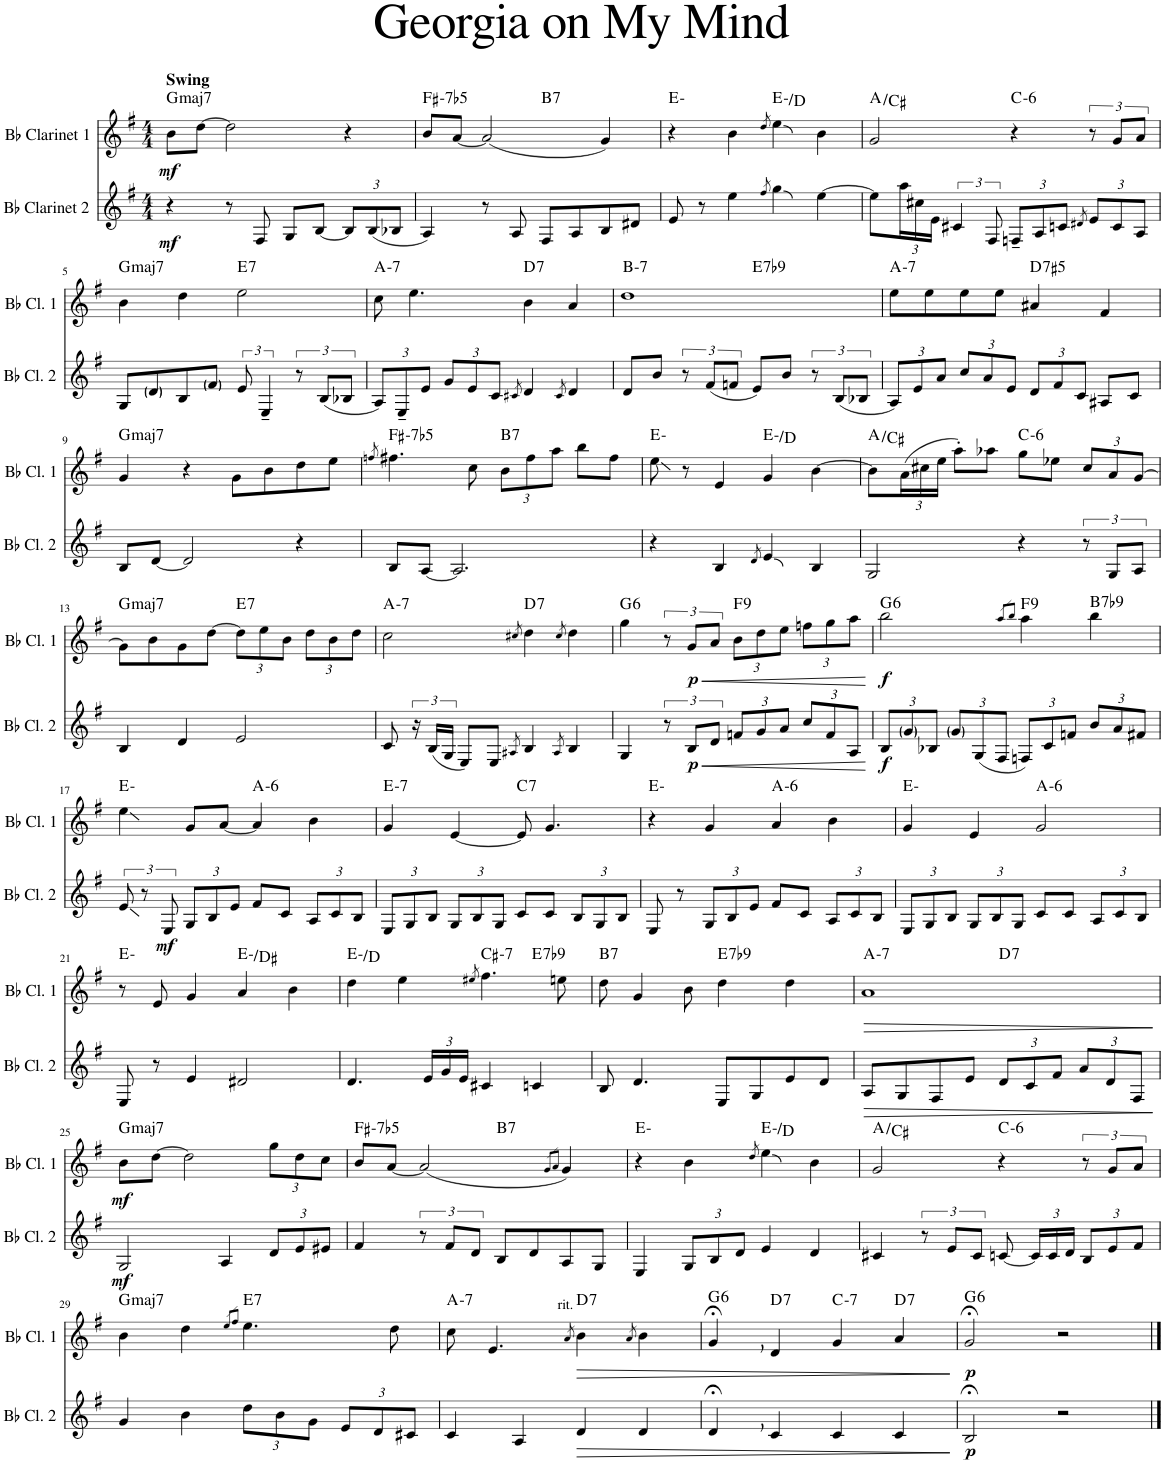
**kern	**dynam	**kern	**dynam	**harte
*part2	*part2	*part1	*part1	*part1
*staff2	*staff2	*staff1	*staff1	*
*I"Bb Clarinet 2	*	*I"Bb Clarinet 1	*	*
*I'Bb Cl. 2	*	*I'Bb Cl. 1	*	*
*clefG2	*	*clefG2	*	*
*Trd1c2	*	*Trd1c2	*	*
*k[f#]	*	*k[f#]	*	*
*M4/4	*	*M4/4	*	*
=1	=1	=1	=1	=1
!	!	!LO:TX:a:B:t=Swing	!	!
!	!LO:DY:b	!	!LO:DY:b	!LO:H:kt=maj7
4r	mf	8b\L	mf	G:maj7
.	.	[8dd\J	.	.
8r	.	2dd\]	.	.
8F#/	.	.	.	.
8G/L	.	.	.	.
[8B/J	.	.	.	.
*Xbrackettup	*	*	*	*
12B/L]	.	4r	.	.
(12B/	.	.	.	.
12B-X/J	.	.	.	.
=2	=2	=2	=2	=2
!	!	!	!	!LO:H:kt=-7b5
*	*	*^	*	*
4A/)	.	8b/L	2ryy	.	F#:hdim7
.	.	[8a/J	.	.	.
8r	.	(2a/]	.	.	.
8A/	.	.	.	.	.
!	!	!	!	!	!LO:H:kt=7
8F#/L	.	.	2ryy	.	B:7
8A/	.	.	.	.	.
8B/	.	4g/)	.	.	.
8d#X/J	.	.	.	.	.
*	*	*v	*v	*	*
=3	=3	=3	=3	=3
8e/	.	4r	.	E:min
8r	.	.	.	.
4ee\	.	4b\	.	.
8qff#/	.	8qdd/	.	.
4gg\	.	4ee\	.	E:min/b7
[4ee\	.	4b\	.	.
=4	=4	=4	=4	=4
8ee\L]	.	2g/	.	A:maj/3
24aa\L	.	.	.	.
24cc#X\	.	.	.	.
24e\JJ	.	.	.	.
*brackettup	*	*	*	*
6c#X/	.	.	.	.
12F#/	.	.	.	.
*Xbrackettup	*	*	*	*
!	!	!	!	!LO:H:kt=6
12Fn~/L	.	4r	.	C:min6
12A/	.	.	.	.
12cn/J	.	.	.	.
8qd#X/	.	.	.	.
12e/L	.	12r	.	.
12c/	.	12g/L	.	.
12A/J	.	12a/J	.	.
!!LO:LB:g=z
=5	=5	=5	=5	=5
!	!	!	!	!LO:H:kt=maj7
8G/L	.	4b\	.	G:maj7
8d/	.	.	.	.
8B/	.	4dd\	.	.
8f#/J	.	.	.	.
*brackettup	*	*	*	*
!	!	!	!	!LO:H:kt=7
12e/	.	2ee\	.	E:7
6E~/	.	.	.	.
12r	.	.	.	.
(12B/L	.	.	.	.
12B-X/J	.	.	.	.
=6	=6	=6	=6	=6
*Xbrackettup	*	*	*	*
!	!	!	!	!LO:H:kt=7
12A/L)	.	8cc\	.	A:min7
12E~/	.	.	.	.
.	.	4.ee\	.	.
12e/J	.	.	.	.
12g/L	.	.	.	.
12e/	.	.	.	.
12c/J	.	.	.	.
8qc#X/	.	.	.	.
!	!	!	!	!LO:H:kt=7
4d/	.	4b\	.	D:7
8qc#/	.	.	.	.
4d/	.	4a/	.	.
=7	=7	=7	=7	=7
!	!	!	!	!LO:H:kt=7
*	*	*^	*	*
8d/L	.	1dd	2ryy	.	B:min7
8b/J	.	.	.	.	.
*brackettup	*	*	*	*	*
12r	.	.	.	.	.
(12f#/L	.	.	.	.	.
12fn/J	.	.	.	.	.
!	!	!	!	!	!LO:H:kt=7
8e/L)	.	.	2ryy	.	E:7(b9)
8b/J	.	.	.	.	.
12r	.	.	.	.	.
(12B/L	.	.	.	.	.
12B-X/J	.	.	.	.	.
*	*	*v	*v	*	*
=8	=8	=8	=8	=8
*Xbrackettup	*	*	*	*
*	*	*^	*	*
!	!	!	!	!	!LO:H:kt=7
*	*	*v	*v	*	*
12A/L)	.	8ee\L	.	A:min7
12e/	.	.	.	.
.	.	8ee\	.	.
12a/J	.	.	.	.
12cc/L	.	8ee\	.	.
12a/	.	.	.	.
.	.	8ee\J	.	.
12e/J	.	.	.	.
!	!	!	!	!LO:H:kt=7
12d/L	.	4a#X/	.	D:(3,#5,b7)
12f#/	.	.	.	.
12c/J	.	.	.	.
8A#X/L	.	4f#/	.	.
8c/J	.	.	.	.
!!LO:LB:g=z
=9	=9	=9	=9	=9
!	!	!	!	!LO:H:kt=maj7
8B/L	.	4g/	.	G:maj7
[8d/J	.	.	.	.
2d/]	.	4r	.	.
.	.	8g\L	.	.
.	.	8b\	.	.
4r	.	8dd\	.	.
.	.	8ee\J	.	.
=10	=10	=10	=10	=10
.	.	8qffn/	.	.
!	!	!	!	!LO:H:kt=-7b5
8B/L	.	4.ff#X\	.	F#:hdim7
[8A/J	.	.	.	.
2.A/]	.	.	.	.
.	.	8cc\	.	.
*	*	*Xbrackettup	*	*
!	!	!	!	!LO:H:kt=7
.	.	12b\L	.	B:7
.	.	12ff#\	.	.
.	.	12aa\J	.	.
.	.	8bb\L	.	.
.	.	8ff#\J	.	.
=11	=11	=11	=11	=11
4r	.	8ee\	.	E:min
.	.	8r	.	.
4B/	.	4e/	.	.
8qd/	.	.	.	.
4e/	.	4g/	.	E:min/b7
4B/	.	[4b\	.	.
=12	=12	=12	=12	=12
2G/	.	8b\L]	.	A:maj/3
.	.	(24a\L	.	.
.	.	24cc#X\	.	.
.	.	24ee\JJ	.	.
.	.	8aa'\L)	.	.
.	.	8aa-X\J	.	.
!	!	!	!	!LO:H:kt=6
4r	.	8gg\L	.	C:min6
.	.	8ee-X\J	.	.
*brackettup	*	*	*	*
12r	.	12cc#/L	.	.
12G/L	.	12a/	.	.
12A/J	.	[12g/J	.	.
!!LO:LB:g=z
=13	=13	=13	=13	=13
!	!	!	!	!LO:H:kt=maj7
4B/	.	8g\L]	.	G:maj7
.	.	8b\	.	.
4d/	.	8g\	.	.
.	.	[8dd\J	.	.
!	!	!	!	!LO:H:kt=7
2e/	.	12dd\L]	.	E:7
.	.	12ee\	.	.
.	.	12b\J	.	.
.	.	12dd\L	.	.
.	.	12b\	.	.
.	.	12dd\J	.	.
=14	=14	=14	=14	=14
!	!	!	!	!LO:H:kt=7
8c/	.	2cc\	.	A:min7
24r	.	.	.	.
(24B/LL	.	.	.	.
24G/JJ	.	.	.	.
8E/L)	.	.	.	.
8E/J	.	.	.	.
8qA#X/	.	8qcc#X/	.	.
!	!	!	!	!LO:H:kt=7
4B/	.	4dd\	.	D:7
8qA#/	.	8qcc#/	.	.
4B/	.	4dd\	.	.
=15	=15	=15	=15	=15
!	!	!	!	!LO:H:kt=6
4G/	.	4gg\	.	G:maj6
*	*	*brackettup	*	*
12r	.	12r	.	.
!	!LO:HP:b	!	!LO:HP:b	!
!	!LO:DY:n=1:b	!	!LO:DY:n=1:b	!
12B/L	< p	12g/L	< p	.
12d/J	.	12a/J	.	.
*Xbrackettup	*	*Xbrackettup	*	*
!	!	!	!	!LO:H:kt=9
12fn/L	.	12b\L	.	F:9
12g/	.	12dd\	.	.
12a/J	.	12ee\J	.	.
12cc/L	.	12ffn\L	.	.
12f/	.	12gg\	.	.
12A/J	.	12aa\J	.	.
.	[	.	[	.
=16	=16	=16	=16	=16
!	!LO:DY:b	!	!LO:DY:b	!LO:H:kt=6
12B/L	f	2bb\	f	G:maj6
12g/	.	.	.	.
12B-X/J	.	.	.	.
12g/L	.	.	.	.
(12G/	.	.	.	.
12F#/J	.	.	.	.
.	.	8qaa/L	.	.
.	.	8qbb/J	.	.
!	!	!	!	!LO:H:kt=9
12Fn/L)	.	4aa\	.	F:9
12c/	.	.	.	.
12fn/J	.	.	.	.
!	!	!	!	!LO:H:kt=7
12b/L	.	4bb\	.	B:7(b9)
12a/	.	.	.	.
12f#X/J	.	.	.	.
!!LO:LB:g=z
=17	=17	=17	=17	=17
*brackettup	*	*	*	*
12e/	.	4ee\	.	E:min
12r	.	.	.	.
!	!LO:DY:b	!	!	!
12E/	mf	.	.	.
*Xbrackettup	*	*	*	*
12G/L	.	8g/L	.	.
12B/	.	.	.	.
.	.	[8a/J	.	.
12e/J	.	.	.	.
!	!	!	!	!LO:H:kt=6
8f#/L	.	4a/]	.	A:min6
8c/J	.	.	.	.
12A/L	.	4b\	.	.
12c/	.	.	.	.
12B/J	.	.	.	.
=18	=18	=18	=18	=18
!	!	!	!	!LO:H:kt=7
12E/L	.	4g/	.	E:min7
12G/	.	.	.	.
12B/J	.	.	.	.
12G/L	.	[4e/	.	.
12B/	.	.	.	.
12G/J	.	.	.	.
!	!	!	!	!LO:H:kt=7
8c/L	.	8e/]	.	C:7
8c/J	.	4.g/	.	.
12B/L	.	.	.	.
12G/	.	.	.	.
12B/J	.	.	.	.
=19	=19	=19	=19	=19
8E/	.	4r	.	E:min
8r	.	.	.	.
12G/L	.	4g/	.	.
12B/	.	.	.	.
12e/J	.	.	.	.
!	!	!	!	!LO:H:kt=6
8f#/L	.	4a/	.	A:min6
8c/J	.	.	.	.
12A/L	.	4b\	.	.
12c/	.	.	.	.
12B/J	.	.	.	.
=20	=20	=20	=20	=20
12E/L	.	4g/	.	E:min
12G/	.	.	.	.
12B/J	.	.	.	.
12G/L	.	4e/	.	.
12B/	.	.	.	.
12G/J	.	.	.	.
!	!	!	!	!LO:H:kt=6
8c/L	.	2g/	.	A:min6
8c/J	.	.	.	.
12A/L	.	.	.	.
12c/	.	.	.	.
12B/J	.	.	.	.
!!LO:LB:g=z
=21	=21	=21	=21	=21
8E/	.	8r	.	E:min
8r	.	8e/	.	.
4e/	.	4g/	.	.
2d#X/	.	4a/	.	E:min/7
.	.	4b\	.	.
=22	=22	=22	=22	=22
*	*	*^	*	*
4.d/	.	4dd\	2.ryy	.	E:min/b7
.	.	4ee\	.	.	.
24e/LL	.	.	.	.	.
24g/	.	.	.	.	.
24e/JJ	.	.	.	.	.
.	.	8qee#X/	.	.	.
!	!	!	!	!	!LO:H:kt=7
4c#X/	.	4.ff#\	.	.	C#:min7
!	!	!	!	!	!LO:H:kt=7
4cn/	.	.	4ryy	.	E:7(b9)
.	.	8een\	.	.	.
=23	=23	=23	=23	=23	=23
!	!	!	!	!	!LO:H:kt=7
*	*	*v	*v	*	*
8B/	.	8dd\	.	B:7
4.d/	.	4g/	.	.
.	.	8b\	.	.
!	!	!	!	!LO:H:kt=7
8E/L	.	4dd\	.	E:7(b9)
8G/	.	.	.	.
8e/	.	4dd\	.	.
8d/J	.	.	.	.
=24	=24	=24	=24	=24
!	!LO:HP:b	!	!LO:HP:b	!LO:H:kt=7
*	*	*^	*	*
8A/L	>	1a	2ryy	>	A:min7
8G/	.	.	.	.	.
8F#/	.	.	.	.	.
8e/J	.	.	.	.	.
!	!	!	!	!	!LO:H:kt=7
12d/L	.	.	2ryy	.	D:7
12c/	.	.	.	.	.
12f#/J	.	.	.	.	.
12a/L	.	.	.	.	.
12d/	.	.	.	.	.
12F#/J	.	.	.	.	.
.	]	.	.	]	.
!!LO:LB:g=z
=25	=25	=25	=25	=25	=25
!	!LO:DY:b	!	!	!LO:DY:b	!LO:H:kt=maj7
*	*	*v	*v	*	*
2G/	mf	8b\L	mf	G:maj7
.	.	[8dd\J	.	.
.	.	2dd\]	.	.
4A/	.	.	.	.
12d/L	.	12gg\L	.	.
12e/	.	12dd\	.	.
12e#X/J	.	12cc\J	.	.
=26	=26	=26	=26	=26
!	!	!	!	!LO:H:kt=-7b5
*	*	*^	*	*
4f#/	.	8b/L	2ryy	.	F#:hdim7
.	.	[8a/J	.	.	.
*brackettup	*	*	*	*	*
12r	.	(2a/]	.	.	.
12f#/L	.	.	.	.	.
12d/J	.	.	.	.	.
!	!	!	!	!	!LO:H:kt=7
8B/L	.	.	2ryy	.	B:7
8d/	.	.	.	.	.
.	.	8qg/L	.	.	.
.	.	8qa/J	.	.	.
8A/	.	4g/)	.	.	.
8G/J	.	.	.	.	.
*	*	*v	*v	*	*
=27	=27	=27	=27	=27
4E/	.	4r	.	E:min
*Xbrackettup	*	*	*	*
12G/L	.	4b\	.	.
12B/	.	.	.	.
12d/J	.	.	.	.
.	.	8qdd/	.	.
4e/	.	4ee\	.	E:min/b7
4d/	.	4b\	.	.
=28	=28	=28	=28	=28
4c#X/	.	2g/	.	A:maj/3
*brackettup	*	*	*	*
12r	.	.	.	.
12e/L	.	.	.	.
12c#/J	.	.	.	.
!	!	!	!	!LO:H:kt=6
[8cn/	.	4r	.	C:min6
*Xbrackettup	*	*	*	*
24c/LL]	.	.	.	.
24c/	.	.	.	.
24d/JJ	.	.	.	.
*	*	*brackettup	*	*
12B/L	.	12r	.	.
12e/	.	12g/L	.	.
12f#/J	.	12a/J	.	.
!!LO:LB:g=z
=29	=29	=29	=29	=29
!	!	!	!	!LO:H:kt=maj7
4g/	.	4b\	.	G:maj7
4b\	.	4dd\	.	.
.	.	8qee/L	.	.
.	.	8qff#/J	.	.
!	!	!	!	!LO:H:kt=7
12dd\L	.	4.ee\	.	E:7
12b\	.	.	.	.
12g\J	.	.	.	.
12e/L	.	.	.	.
12d/	.	.	.	.
.	.	8dd\	.	.
12c#X/J	.	.	.	.
=30	=30	=30	=30	=30
!	!	!	!	!LO:H:kt=7
4c/	.	8cc\	.	A:min7
.	.	4.e/	.	.
4A/	.	.	.	.
.	.	8qa/	.	.
!	!	!LO:TX:a:t=rit.	!	!
!	!LO:HP:b	!	!	!LO:H:kt=7
4d/	>	4b\	.	D:7
.	.	8qa/	.	.
4d/	.	4b\	.	.
=31	=31	=31	=31	=31
!	!	!	!	!LO:H:kt=6
4d;<,</	.	4g;<,</	.	G:maj6
!	!	!	!	!LO:H:kt=7
4c/	.	4d/	.	D:7
!	!	!	!	!LO:H:kt=7
4c/	.	4g/	.	C:min7
!	!	!	!	!LO:H:kt=7
4c/	.	4a/	.	D:7
.	]	.	.	.
=32	=32	=32	=32	=32
!	!LO:DY:b	!	!LO:DY:b	!LO:H:kt=6
2B;</	p	2g;</	p	G:maj6
2r	.	2r	.	.
==	==	==	==	==
*-	*-	*-	*-	*-
